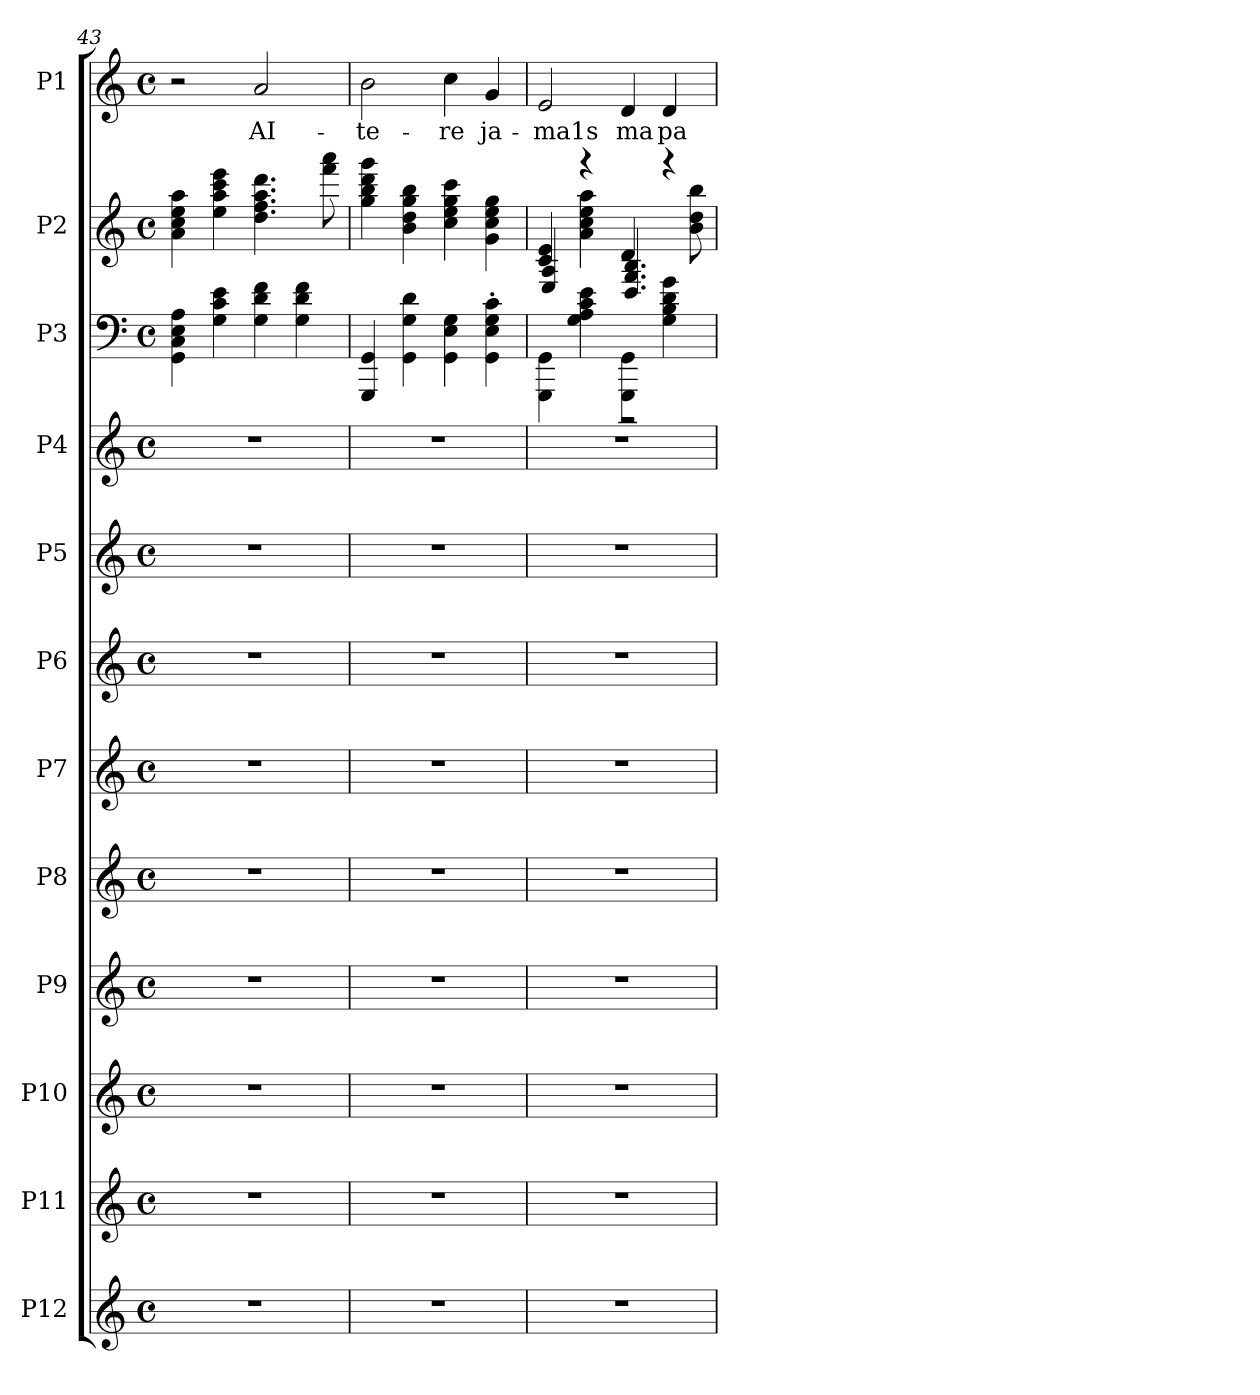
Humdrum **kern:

**kern	**kern	**kern	**kern	**kern	**kern	**kern	**kern	**kern	**kern	**kern	**kern	**text
*part12	*part11	*part10	*part9	*part8	*part7	*part6	*part5	*part4	*part3	*part2	*part1	*part1
*staff12	*staff11	*staff10	*staff9	*staff8	*staff7	*staff6	*staff5	*staff4	*staff3	*staff2	*staff1	*staff1
*I"P12	*I"P11	*I"P10	*I"P9	*I"P8	*I"P7	*I"P6	*I"P5	*I"P4	*I"P3	*I"P2	*I"P1	*
*clefG2	*clefG2	*clefG2	*clefG2	*clefG2	*clefG2	*clefG2	*clefG2	*clefG2	*clefF4	*clefG2	*clefG2	*
*k[]	*k[]	*k[]	*k[]	*k[]	*k[]	*k[]	*k[]	*k[]	*k[]	*k[]	*k[]	*
*C:	*C:	*C:	*C:	*C:	*C:	*C:	*C:	*C:	*C:	*C:	*C:	*
*M4/4	*M4/4	*M4/4	*M4/4	*M4/4	*M4/4	*M4/4	*M4/4	*M4/4	*M4/4	*M4/4	*M4/4	*
*met(c)	*met(c)	*met(c)	*met(c)	*met(c)	*met(c)	*met(c)	*met(c)	*met(c)	*met(c)	*met(c)	*met(c)	*
=43	=43	=43	=43	=43	=43	=43	=43	=43	=43	=43	=43	=43
1r	1r	1r	1r	1r	1r	1r	1r	1r	4GGi\ 4Ci 4Ei 4Ai	4ai\ 4cci 4eei 4aai	2r	.
.	.	.	.	.	.	.	.	.	4Gi\ 4ci 4ei	4eei\ 4aai 4ccci 4eeei	.	.
!	!	!	!	!	!	!	!	!	!	!	!	!LO:LY:b:color=#000000
.	.	.	.	.	.	.	.	.	4Gi\ 4di 4fi	4.ddi\ 4.ffi 4.aai 4.dddi	2ai/	AI­-
.	.	.	.	.	.	.	.	.	4Gi\ 4di 4fi	.	.	.
.	.	.	.	.	.	.	.	.	.	8fffi\ 8aaai	.	.
=44	=44	=44	=44	=44	=44	=44	=44	=44	=44	=44	=44	=44
!	!	!	!	!	!	!	!	!	!	!	!	!LO:LY:b:color=#000000
1r	1r	1r	1r	1r	1r	1r	1r	1r	4GGGi/ 4GGi	4ggi\ 4bbi 4dddi 4gggi	2bi\	te-
.	.	.	.	.	.	.	.	.	4GGi\ 4Gi 4di	4bi\ 4ddi 4ggi 4bbi	.	.
!	!	!	!	!	!	!	!	!	!	!	!	!LO:LY:b:color=#000000
.	.	.	.	.	.	.	.	.	4GGi\ 4Ei 4Gi	4cci\ 4eei 4ggi 4ccci	4cci\	re
!	!	!	!	!	!	!	!	!	!	!	!	!LO:LY:b:color=#000000
.	.	.	.	.	.	.	.	.	4GGi\' 4Ei' 4Gi' 4ci'	4gi\ 4cci 4eei 4ggi	4gi/	ja-
=45	=45	=45	=45	=45	=45	=45	=45	=45	=45	=45	=45	=45
*	*	*	*	*	*	*	*	*	*^	*^	*	*
!	!	!	!	!	!	!	!	!	!	!	!	!	!	!LO:LY:b:color=#000000
1r	1r	1r	1r	1r	1r	1r	1r	1r	4GGGi\ 4GGi	4ryy	4ci/ 4ei	4Ei/ 4Ai	2ei/	ma1s
.	.	.	.	.	.	.	.	.	4Gi\ 4Ai 4ci 4ei	4ryy	4r	4ai\ 4cci 4eei 4aai	.	.
!	!	!	!	!	!	!	!	!	!	!	!	!	!	!LO:LY:b:color=#000000
.	.	.	.	.	.	.	.	.	4GGGi\ 4GGi	2r	4di/	4.Di/ 4.Gi 4.Bi	4di/	ma
!	!	!	!	!	!	!	!	!	!	!	!	!	!	!LO:LY:b:color=#000000
.	.	.	.	.	.	.	.	.	4Gi\ 4Bi 4di 4gi	.	4r	.	4di/	pa-
.	.	.	.	.	.	.	.	.	.	.	.	8bi\ 8ddi 8bbi	.	.
*	*	*	*	*	*	*	*	*	*v	*v	*	*	*	*
*	*	*	*	*	*	*	*	*	*	*v	*v	*	*
=	=	=	=	=	=	=	=	=	=	=	=	=
*-	*-	*-	*-	*-	*-	*-	*-	*-	*-	*-	*-	*-
